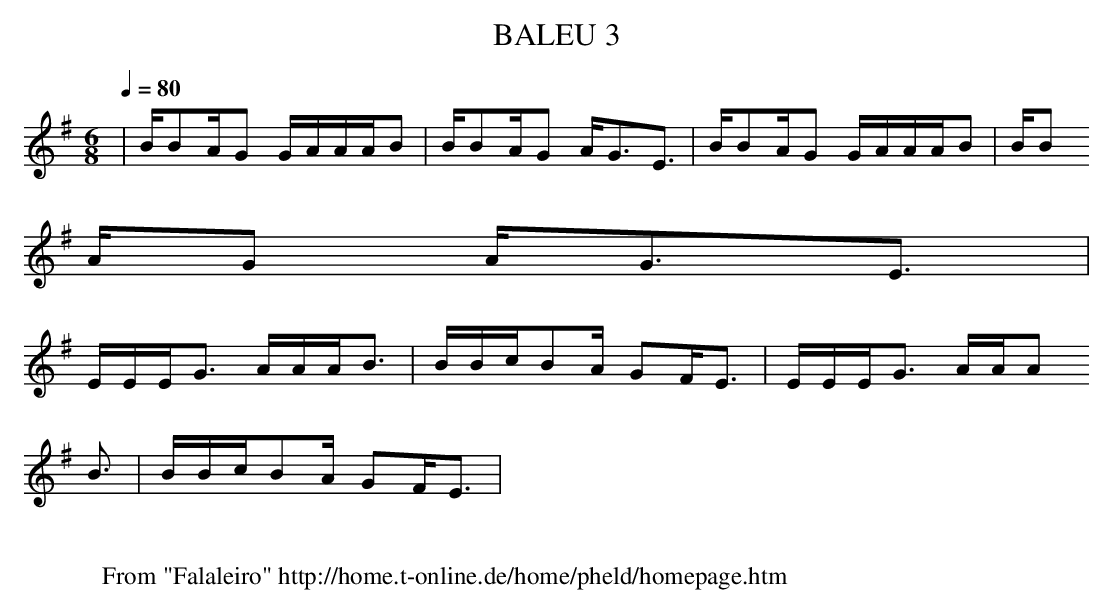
X:1
T:BALEU 3
M:6/8
L:1/8
Q:1/4=80
K:G
|B/2BA/2G G/2A/2A/2A/2B|B/2BA/2G A/2G3/2E3/2|B/2BA/2G G/2A/2A/2A/2B|B/2B
A/2G A/2G3/2E3/2|
E/2E/2E/2G3/2 A/2A/2A/2B3/2|B/2B/2c/2BA/2 GF/2E3/2|E/2E/2E/2G3/2 A/2A/2A
/2B3/2|B/2B/2c/2BA/2 GF/2E3/2|
W:
W: From "Falaleiro" http://home.t-online.de/home/pheld/homepage.htm
